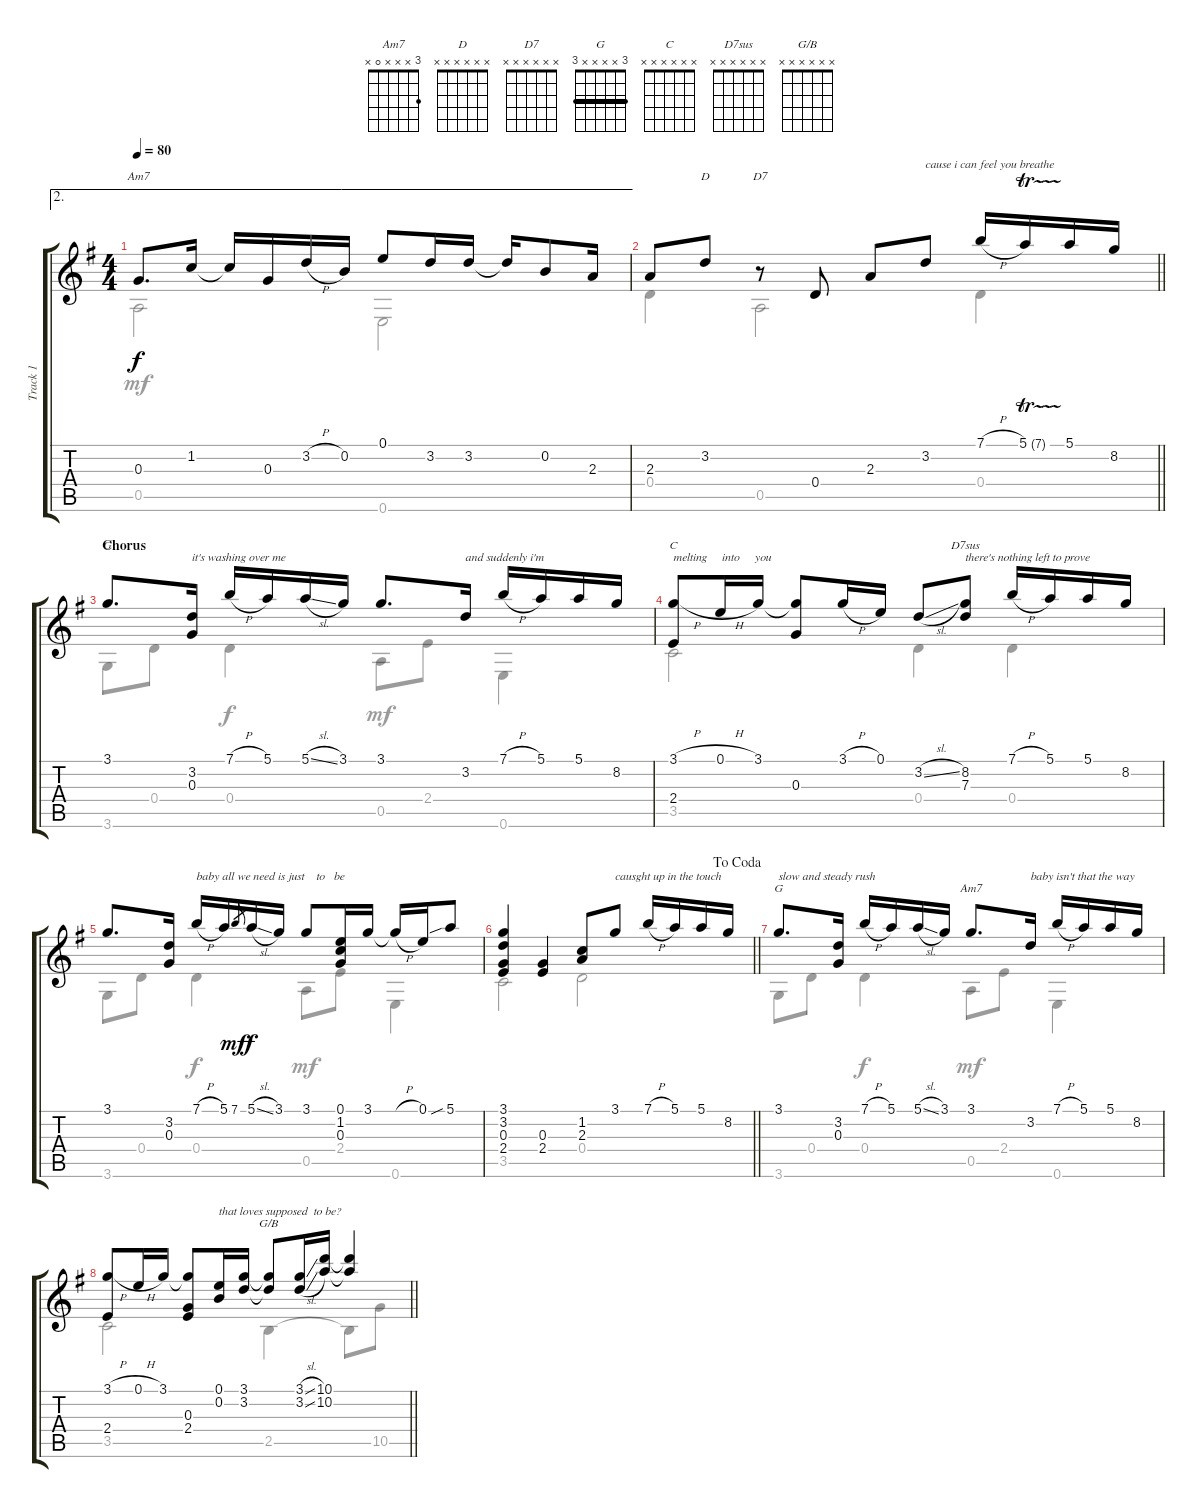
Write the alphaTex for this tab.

\track ("Track 1" "Track 1") {instrument acousticguitarsteel}
\staff {score tabs}
\tuning (E4 B3 G3 D3 A2 E2) {hide}
\chord ("Am7" x x x x x x)
\chord ("D" x x x x x x)
\chord ("D7" x x x x x x)
\chord ("G" x x x x x x)
\chord ("C" x x x x x x)
\chord ("D7sus" x x x x x x)
\chord ("G" 3 x x x x 3) {barre 3}
\chord ("Am7" 3 x x x 0 x)
\chord ("G/B" x x x x x x)
\voice
\ae 2
\ts (4 4)
\tempo 80
\clef g2
\ks g
0.3.8{d ch "Am7" dy f} 1.2.16 1.2{t}.16 0.3.16 3.2{h}.16 0.2.16 0.1.8 3.2.16 3.2.16 3.2{t}.16 0.2.8 2.3.16 |
\barLineRight lightlight
2.3.8 3.2.8{ch "D"} r.8{ch "D7"} 0.4.8 2.3.8 3.2.8{txt "cause i can feel you breathe"} 7.1{h}.16 5.1{tr (7 32)}.16 5.1.16 8.2.16 |
\section ("" "Chorus")
3.1.8{d ch "G"} (3.2 0.3).16{txt "it's washing over me"} 7.1{h}.16 5.1.16 5.1{sl}.16 3.1.16 3.1.8{d} 3.2.16{txt "and suddenly i'm"} 7.1{h}.16 5.1.16 5.1.16 8.2.16 |
(3.1{h} 2.4).8{ch "C" txt "melting     into     you"} 0.1{h}.16 3.1.16 (3.1{t} 0.3).8 3.1{h}.16 0.1.16 3.2{sl}.8 (8.2 7.3).8{ch "D7sus" txt "there's nothing left to prove"} 7.1{h}.16 5.1.16 5.1.16 8.2.16 |
3.1.8{d} (3.2 0.3).16 7.1{h}.16{txt "baby all we need is just    to   be"} 5.1.16 7.1.8{gr dy mf} 5.1{sl}.16{dy f} 3.1.16 3.1.8 (0.1 1.2 0.3).16 3.1.16 3.1{h t}.16 0.1.16 5.1{sib}.8 |
\jump dacoda
\barLineRight lightlight
(3.1 3.2 0.3 2.4).4 (0.3 2.4).4 (1.2 2.3).8 3.1.8{txt "causght up in the touch"} 7.1{h}.16 5.1.16 5.1.16 8.2.16 |
3.1.8{d ch "G" txt "slow and steady rush"} (3.2 0.3).16 7.1{h}.16 5.1.16 5.1{sl}.16 3.1.16 3.1.8{d ch "Am7"} 3.2.16{txt "baby isn't that the way"} 7.1{h}.16 5.1.16 5.1.16 8.2.16 |
\barLineRight lightlight
(3.1{h} 2.4).8 0.1{h}.16 3.1.16 (3.1{t} 0.3 2.4).8 (0.1 0.2).16{txt "that loves supposed  to be?"} (3.1 3.2).16 (3.1{t} 3.2{t}).8{ch "G/B"} (3.1{sl} 3.2{sl}).16 (10.1 10.2).16 (10.1{t} 10.2{t}).4
\voice
\clef g2
\ottava regular
\simile none
\ks g
0.5.2{dy mf} 0.6.2 |
\barLineRight lightlight
0.4.4 0.5.2 0.4.4 |
3.6.8 0.4.8 0.4.4{dy f} 0.5.8{dy mf} 2.4.8 0.6.4 |
3.5.2 0.4.4 0.4.4 |
3.6.8 0.4.8 0.4.4{dy f} 0.5.8{dy mf} 2.4.8 0.6.4 |
\barLineRight lightlight
3.5.2 0.4.2 |
3.6.8 0.4.8 0.4.4{dy f} 0.5.8{dy mf} 2.4.8 0.6.4 |
\barLineRight lightlight
3.5.2 2.5.4 2.5{t}.8 10.5.8
